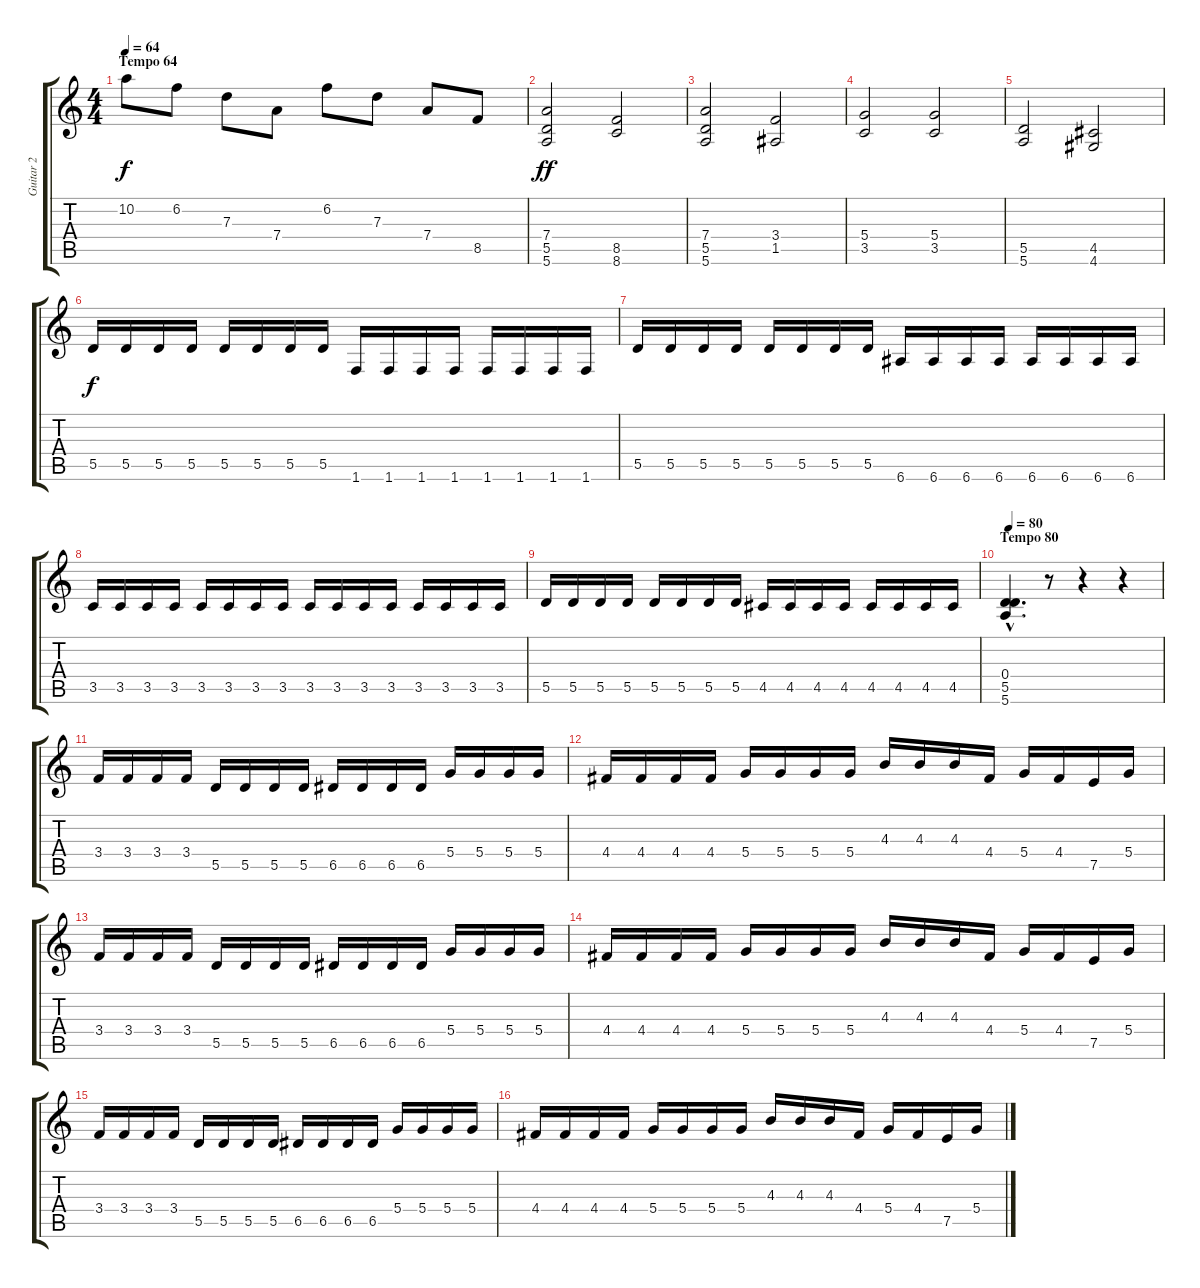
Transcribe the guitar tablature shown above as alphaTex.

\track ("Guitar 2" "Guitar 2") {instrument overdrivenguitar}
\staff {score tabs}
\tuning (E4 B3 G3 D3 A2 E2) {hide}
\ts (4 4)
\section ("" "Tempo 64")
\tempo 64
\clef g2
\ks c
10.2.8{dy f} 6.2.8 7.3.8 7.4.8 6.2.8 7.3.8 7.4.8 8.5.8 |
(7.4 5.5 5.6).2{dy ff} (8.5 8.6).2 |
(7.4 5.5 5.6).2 (3.4 1.5).2 |
(5.4 3.5).2 (5.4 3.5).2 |
(5.5 5.6).2 (4.5 4.6).2 |
5.5.16{dy f} 5.5.16 5.5.16 5.5.16 5.5.16 5.5.16 5.5.16 5.5.16 1.6.16 1.6.16 1.6.16 1.6.16 1.6.16 1.6.16 1.6.16 1.6.16 |
5.5.16 5.5.16 5.5.16 5.5.16 5.5.16 5.5.16 5.5.16 5.5.16 6.6.16 6.6.16 6.6.16 6.6.16 6.6.16 6.6.16 6.6.16 6.6.16 |
3.5.16 3.5.16 3.5.16 3.5.16 3.5.16 3.5.16 3.5.16 3.5.16 3.5.16 3.5.16 3.5.16 3.5.16 3.5.16 3.5.16 3.5.16 3.5.16 |
5.5.16 5.5.16 5.5.16 5.5.16 5.5.16 5.5.16 5.5.16 5.5.16 4.5.16 4.5.16 4.5.16 4.5.16 4.5.16 4.5.16 4.5.16 4.5.16 |
\section ("" "Tempo 80")
\tempo 80
(0.4{hac} 5.5{hac} 5.6{hac}).4{d} r.8 r.4 r.4 |
3.4.16 3.4.16 3.4.16 3.4.16 5.5.16 5.5.16 5.5.16 5.5.16 6.5.16 6.5.16 6.5.16 6.5.16 5.4.16 5.4.16 5.4.16 5.4.16 |
4.4.16 4.4.16 4.4.16 4.4.16 5.4.16 5.4.16 5.4.16 5.4.16 4.3.16 4.3.16 4.3.16 4.4.16 5.4.16 4.4.16 7.5.16 5.4.16 |
3.4.16 3.4.16 3.4.16 3.4.16 5.5.16 5.5.16 5.5.16 5.5.16 6.5.16 6.5.16 6.5.16 6.5.16 5.4.16 5.4.16 5.4.16 5.4.16 |
4.4.16 4.4.16 4.4.16 4.4.16 5.4.16 5.4.16 5.4.16 5.4.16 4.3.16 4.3.16 4.3.16 4.4.16 5.4.16 4.4.16 7.5.16 5.4.16 |
3.4.16 3.4.16 3.4.16 3.4.16 5.5.16 5.5.16 5.5.16 5.5.16 6.5.16 6.5.16 6.5.16 6.5.16 5.4.16 5.4.16 5.4.16 5.4.16 |
4.4.16 4.4.16 4.4.16 4.4.16 5.4.16 5.4.16 5.4.16 5.4.16 4.3.16 4.3.16 4.3.16 4.4.16 5.4.16 4.4.16 7.5.16 5.4.16
